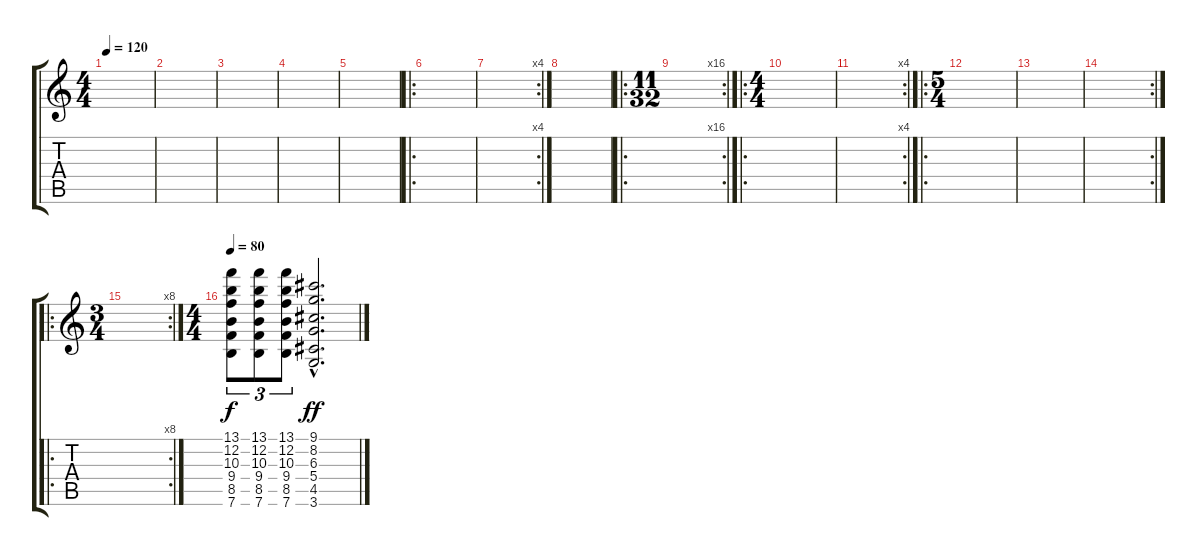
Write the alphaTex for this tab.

\track "" {instrument acousticguitarsteel}
\staff {score tabs}
\tuning (E4 B3 G3 D3 A2 E2) {hide}
\ts (4 4)
\tempo 120
\clef g2
\ks c
|
|
|
|
|
\ro
|
\rc 4
|
|
\ro
\rc 16
\ts (11 32)
|
\ro
\ts (4 4)
|
\rc 4
|
\ro
\ts (5 4)
|
|
\rc 2
|
\ro
\rc 8
\ts (3 4)
|
\ts (4 4)
\tempo 80
(13.1 12.2 10.3 9.4 8.5 7.6).8{tu (3 2)} (13.1 12.2 10.3 9.4 8.5 7.6).8{tu (3 2)} (13.1 12.2 10.3 9.4 8.5 7.6).8{tu (3 2)} (9.1{hac} 8.2{hac} 6.3{hac} 5.4{hac} 4.5{hac} 3.6{hac}).2{d dy ff}
